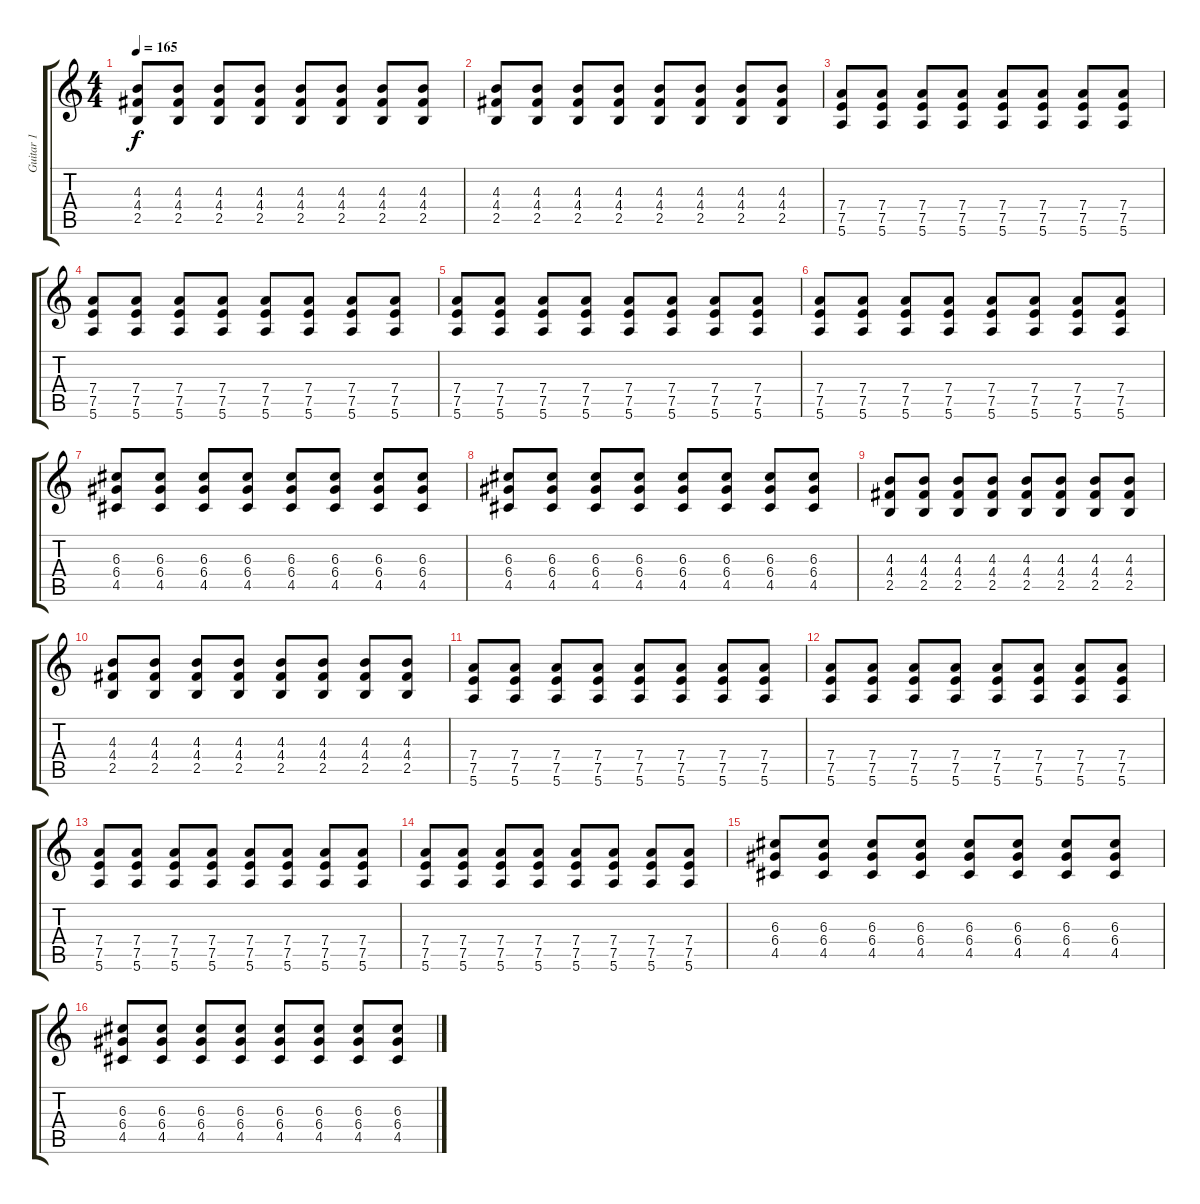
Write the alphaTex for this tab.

\track ("Guitar 1" "Guitar 1") {instrument distortionguitar}
\staff {score tabs}
\tuning (E4 B3 G3 D3 A2 E2) {hide}
\ts (4 4)
\tempo 165
\clef g2
\ks c
(4.3 4.4 2.5).8{dy f} (4.3 4.4 2.5).8 (4.3 4.4 2.5).8 (4.3 4.4 2.5).8 (4.3 4.4 2.5).8 (4.3 4.4 2.5).8 (4.3 4.4 2.5).8 (4.3 4.4 2.5).8 |
(4.3 4.4 2.5).8 (4.3 4.4 2.5).8 (4.3 4.4 2.5).8 (4.3 4.4 2.5).8 (4.3 4.4 2.5).8 (4.3 4.4 2.5).8 (4.3 4.4 2.5).8 (4.3 4.4 2.5).8 |
(7.4 7.5 5.6).8 (7.4 7.5 5.6).8 (7.4 7.5 5.6).8 (7.4 7.5 5.6).8 (7.4 7.5 5.6).8 (7.4 7.5 5.6).8 (7.4 7.5 5.6).8 (7.4 7.5 5.6).8 |
(7.4 7.5 5.6).8 (7.4 7.5 5.6).8 (7.4 7.5 5.6).8 (7.4 7.5 5.6).8 (7.4 7.5 5.6).8 (7.4 7.5 5.6).8 (7.4 7.5 5.6).8 (7.4 7.5 5.6).8 |
(7.4 7.5 5.6).8 (7.4 7.5 5.6).8 (7.4 7.5 5.6).8 (7.4 7.5 5.6).8 (7.4 7.5 5.6).8 (7.4 7.5 5.6).8 (7.4 7.5 5.6).8 (7.4 7.5 5.6).8 |
(7.4 7.5 5.6).8 (7.4 7.5 5.6).8 (7.4 7.5 5.6).8 (7.4 7.5 5.6).8 (7.4 7.5 5.6).8 (7.4 7.5 5.6).8 (7.4 7.5 5.6).8 (7.4 7.5 5.6).8 |
(6.3 6.4 4.5).8 (6.3 6.4 4.5).8 (6.3 6.4 4.5).8 (6.3 6.4 4.5).8 (6.3 6.4 4.5).8 (6.3 6.4 4.5).8 (6.3 6.4 4.5).8 (6.3 6.4 4.5).8 |
(6.3 6.4 4.5).8 (6.3 6.4 4.5).8 (6.3 6.4 4.5).8 (6.3 6.4 4.5).8 (6.3 6.4 4.5).8 (6.3 6.4 4.5).8 (6.3 6.4 4.5).8 (6.3 6.4 4.5).8 |
(4.3 4.4 2.5).8 (4.3 4.4 2.5).8 (4.3 4.4 2.5).8 (4.3 4.4 2.5).8 (4.3 4.4 2.5).8 (4.3 4.4 2.5).8 (4.3 4.4 2.5).8 (4.3 4.4 2.5).8 |
(4.3 4.4 2.5).8 (4.3 4.4 2.5).8 (4.3 4.4 2.5).8 (4.3 4.4 2.5).8 (4.3 4.4 2.5).8 (4.3 4.4 2.5).8 (4.3 4.4 2.5).8 (4.3 4.4 2.5).8 |
(7.4 7.5 5.6).8 (7.4 7.5 5.6).8 (7.4 7.5 5.6).8 (7.4 7.5 5.6).8 (7.4 7.5 5.6).8 (7.4 7.5 5.6).8 (7.4 7.5 5.6).8 (7.4 7.5 5.6).8 |
(7.4 7.5 5.6).8 (7.4 7.5 5.6).8 (7.4 7.5 5.6).8 (7.4 7.5 5.6).8 (7.4 7.5 5.6).8 (7.4 7.5 5.6).8 (7.4 7.5 5.6).8 (7.4 7.5 5.6).8 |
(7.4 7.5 5.6).8 (7.4 7.5 5.6).8 (7.4 7.5 5.6).8 (7.4 7.5 5.6).8 (7.4 7.5 5.6).8 (7.4 7.5 5.6).8 (7.4 7.5 5.6).8 (7.4 7.5 5.6).8 |
(7.4 7.5 5.6).8 (7.4 7.5 5.6).8 (7.4 7.5 5.6).8 (7.4 7.5 5.6).8 (7.4 7.5 5.6).8 (7.4 7.5 5.6).8 (7.4 7.5 5.6).8 (7.4 7.5 5.6).8 |
(6.3 6.4 4.5).8 (6.3 6.4 4.5).8 (6.3 6.4 4.5).8 (6.3 6.4 4.5).8 (6.3 6.4 4.5).8 (6.3 6.4 4.5).8 (6.3 6.4 4.5).8 (6.3 6.4 4.5).8 |
(6.3 6.4 4.5).8 (6.3 6.4 4.5).8 (6.3 6.4 4.5).8 (6.3 6.4 4.5).8 (6.3 6.4 4.5).8 (6.3 6.4 4.5).8 (6.3 6.4 4.5).8 (6.3 6.4 4.5).8
